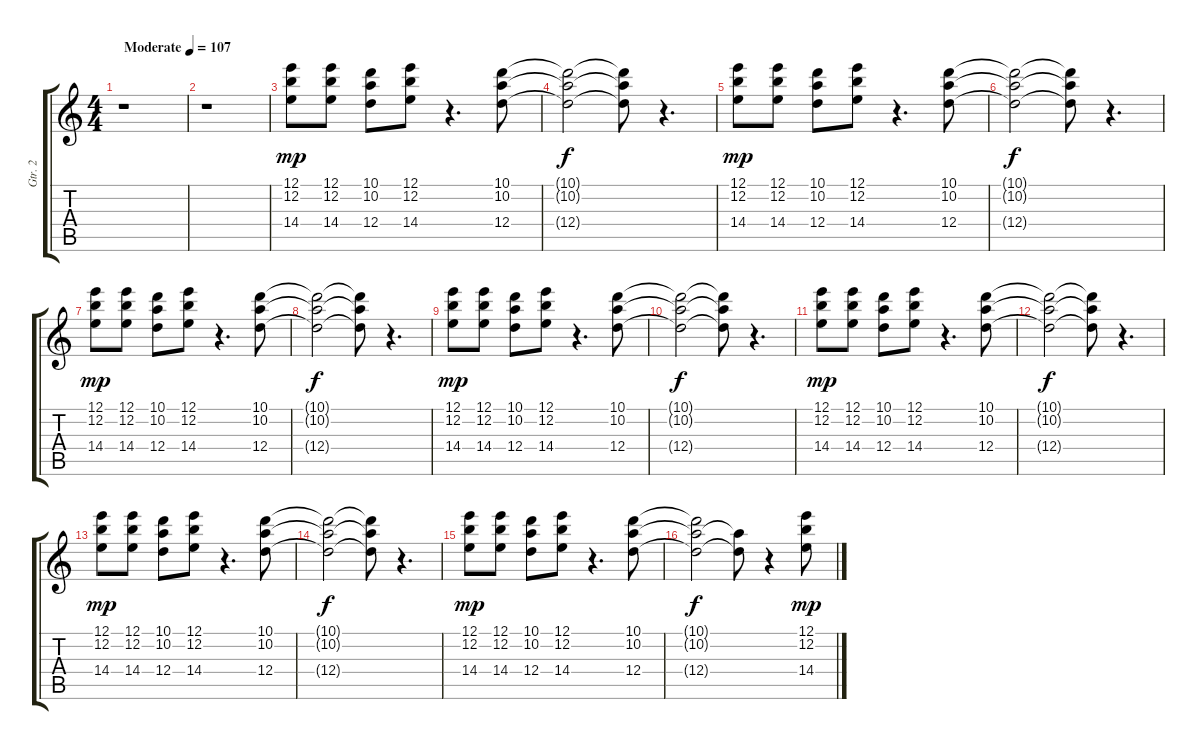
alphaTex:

\track ("Gtr. 2" "Gtr. 2") {instrument electricguitarclean}
\staff {score tabs}
\tuning (E4 B3 G3 D3 A2 E2) {hide}
\ts (4 4)
\tempo (107 "Moderate")
\clef g2
\ks c
r.1{dy mp instrument electricguitarclean} |
r.1 |
(12.1 12.2 14.4).8 (12.1 12.2 14.4).8 (10.1 10.2 12.4).8 (12.1 12.2 14.4).8 r.4{d} (10.1 10.2 12.4).8 |
(10.1{t} 10.2{t} 12.4{t}).2{dy f} (10.1{t} 10.2{t} 12.4{t}).8 r.4{d} |
(12.1 12.2 14.4).8{dy mp} (12.1 12.2 14.4).8 (10.1 10.2 12.4).8 (12.1 12.2 14.4).8 r.4{d} (10.1 10.2 12.4).8 |
(10.1{t} 10.2{t} 12.4{t}).2{dy f} (10.1{t} 10.2{t} 12.4{t}).8 r.4{d} |
(12.1 12.2 14.4).8{dy mp} (12.1 12.2 14.4).8 (10.1 10.2 12.4).8 (12.1 12.2 14.4).8 r.4{d} (10.1 10.2 12.4).8 |
(10.1{t} 10.2{t} 12.4{t}).2{dy f} (10.1{t} 10.2{t} 12.4{t}).8 r.4{d} |
(12.1 12.2 14.4).8{dy mp} (12.1 12.2 14.4).8 (10.1 10.2 12.4).8 (12.1 12.2 14.4).8 r.4{d} (10.1 10.2 12.4).8 |
(10.1{t} 10.2{t} 12.4{t}).2{dy f} (10.1{t} 10.2{t} 12.4{t}).8 r.4{d} |
(12.1 12.2 14.4).8{dy mp} (12.1 12.2 14.4).8 (10.1 10.2 12.4).8 (12.1 12.2 14.4).8 r.4{d} (10.1 10.2 12.4).8 |
(10.1{t} 10.2{t} 12.4{t}).2{dy f} (10.1{t} 10.2{t} 12.4{t}).8 r.4{d} |
(12.1 12.2 14.4).8{dy mp} (12.1 12.2 14.4).8 (10.1 10.2 12.4).8 (12.1 12.2 14.4).8 r.4{d} (10.1 10.2 12.4).8 |
(10.1{t} 10.2{t} 12.4{t}).2{dy f} (10.1{t} 10.2{t} 12.4{t}).8 r.4{d} |
(12.1 12.2 14.4).8{dy mp} (12.1 12.2 14.4).8 (10.1 10.2 12.4).8 (12.1 12.2 14.4).8 r.4{d} (10.1 10.2 12.4).8 |
(10.1{t} 10.2{t} 12.4{t}).2{dy f} (10.2{t} 12.4{t}).8 r.4 (12.1 12.2 14.4).8{dy mp}
